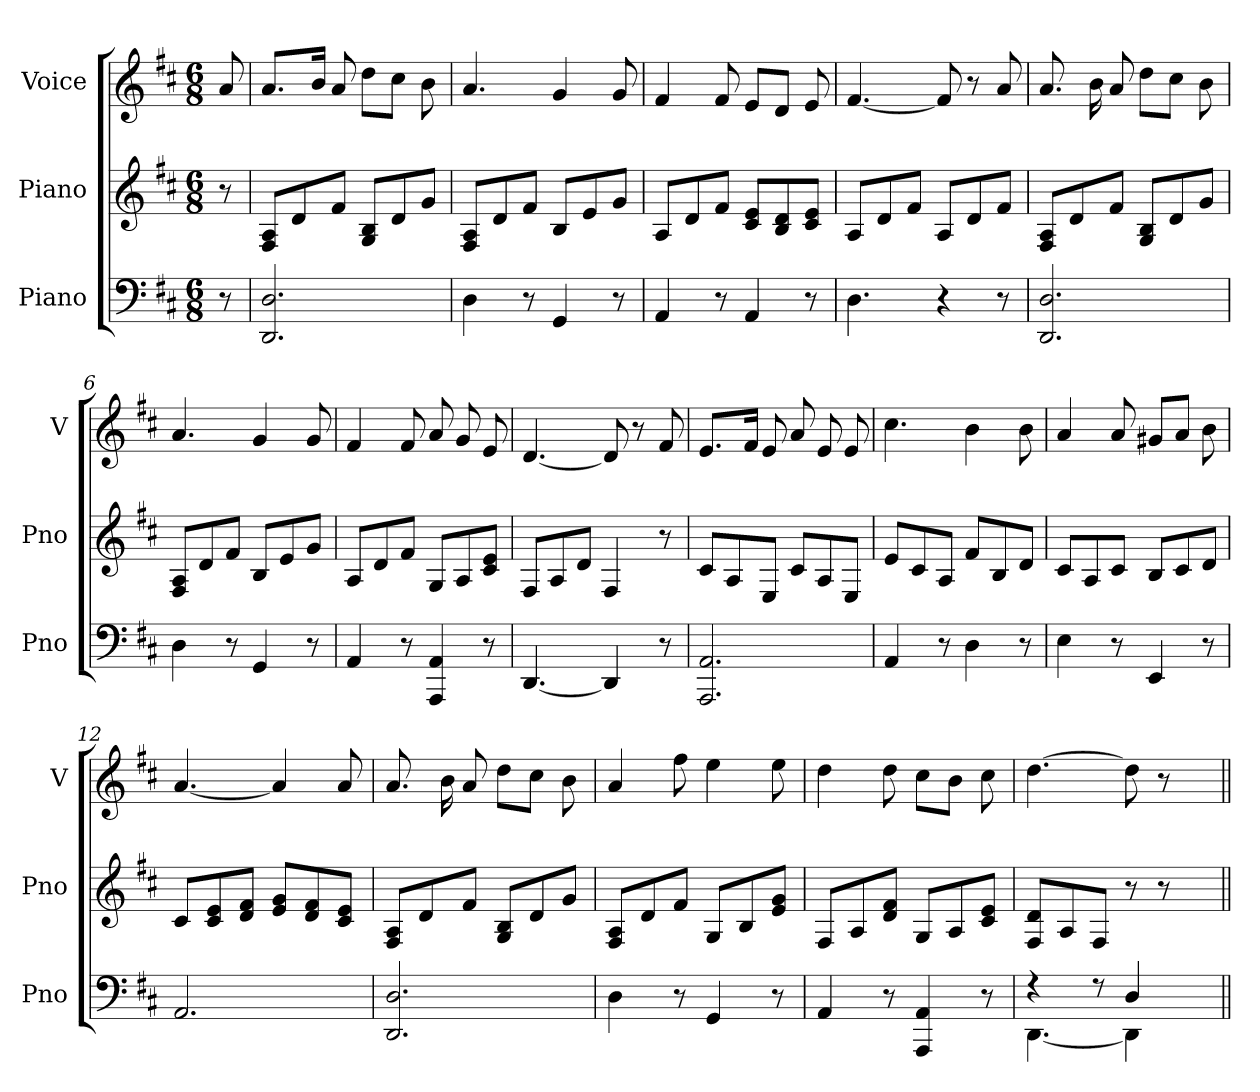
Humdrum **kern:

**kern	**kern	**kern
*part3	*part2	*part1
*staff3	*staff2	*staff1
*I"Piano	*I"Piano	*I"Voice
*I'Pno	*I'Pno	*I'V
*clefF4	*clefG2	*clefG2
*k[f#c#]	*k[f#c#]	*k[f#c#]
*M6/8	*M6/8	*M6/8
*MM92	*MM92	*MM92
=	=	=
8r	8r	8a/
=1	=1	=1
2.DD/ 2.D/	8F#/ 8A/L	8.a/L
.	8d/	.
.	.	16b/Jk
.	8f#/J	8a/
.	8G/ 8B/L	8dd\L
.	8d/	8cc#\J
.	8g/J	8b\
=2	=2	=2
4D\	8F#/ 8A/L	4.a/
.	8d/	.
8r	8f#/J	.
4GG/	8B/L	4g/
.	8e/	.
8r	8g/J	8g/
=3	=3	=3
4AA/	8A/L	4f#/
.	8d/	.
8r	8f#/J	8f#/
4AA/	8c#/ 8e/L	8e/L
.	8B/ 8d/	8d/J
8r	8c#/ 8e/J	8e/
=4	=4	=4
4.D\	8A/L	[4.f#/
.	8d/	.
.	8f#/J	.
4r	8A/L	8f#/]
.	8d/	8r
8r	8f#/J	8a/
!!LO:LB:g=z
=5	=5	=5
2.DD/ 2.D/	8F#/ 8A/L	8.a/
.	8d/	.
.	.	16b\
.	8f#/J	8a/
.	8G/ 8B/L	8dd\L
.	8d/	8cc#\J
.	8g/J	8b\
=6	=6	=6
4D\	8F#/ 8A/L	4.a/
.	8d/	.
8r	8f#/J	.
4GG/	8B/L	4g/
.	8e/	.
8r	8g/J	8g/
=7	=7	=7
4AA/	8A/L	4f#/
.	8d/	.
8r	8f#/J	8f#/
4AAA/ 4AA/	8G/L	8a/
.	8A/	8g/
8r	8c#/ 8e/J	8e/
=8	=8	=8
[4.DD/	8F#/L	[4.d/
.	8A/	.
.	8d/J	.
4DD/]	4F#/	8d/]
.	.	8r
8r	8r	8f#/
=9	=9	=9
2.AAA/ 2.AA/	8c#/L	8.e/L
.	8A/	.
.	.	16f#/Jk
.	8E/J	8e/
.	8c#/L	8a/
.	8A/	8e/
.	8E/J	8e/
!!LO:LB:g=z
=10	=10	=10
4AA/	8e/L	4.cc#\
.	8c#/	.
8r	8A/J	.
4D\	8f#/L	4b\
.	8B/	.
8r	8d/J	8b\
=11	=11	=11
4E\	8c#/L	4a/
.	8A/	.
8r	8c#/J	8a/
4EE/	8B/L	8g#X/L
.	8c#/	8a/J
8r	8d/J	8b\
=12	=12	=12
2.AA/	8c#/L	[4.a/
.	8c#/ 8e/	.
.	8d/ 8f#/J	.
.	8e/ 8g/L	4a/]
.	8d/ 8f#/	.
.	8c#/ 8e/J	8a/
=13	=13	=13
2.DD/ 2.D/	8F#/ 8A/L	8.a/
.	8d/	.
.	.	16b\
.	8f#/J	8a/
.	8G/ 8B/L	8dd\L
.	8d/	8cc#\J
.	8g/J	8b\
=14	=14	=14
4D\	8F#/ 8A/L	4a/
.	8d/	.
8r	8f#/J	8ff#\
4GG/	8G/L	4ee\
.	8B/	.
8r	8e/ 8g/J	8ee\
!!LO:LB:g=z
=15	=15	=15
4AA/	8F#/L	4dd\
.	8A/	.
8r	8d/ 8f#/J	8dd\
4AAA/ 4AA/	8G/L	8cc#\L
.	8A/	8b\J
8r	8c#/ 8e/J	8cc#\
=16	=16	=16
*^	*	*
4r	[4.DD\	8F#/ 8d/L	[4.dd\
.	.	8A/	.
8r	.	8F#/J	.
4D/	4DD\]	8r	8dd\]
.	.	8r	8r
8ryy	8ryy	8ryy	8ryy
*v	*v	*	*
=||	=||	=||
*-	*-	*-
